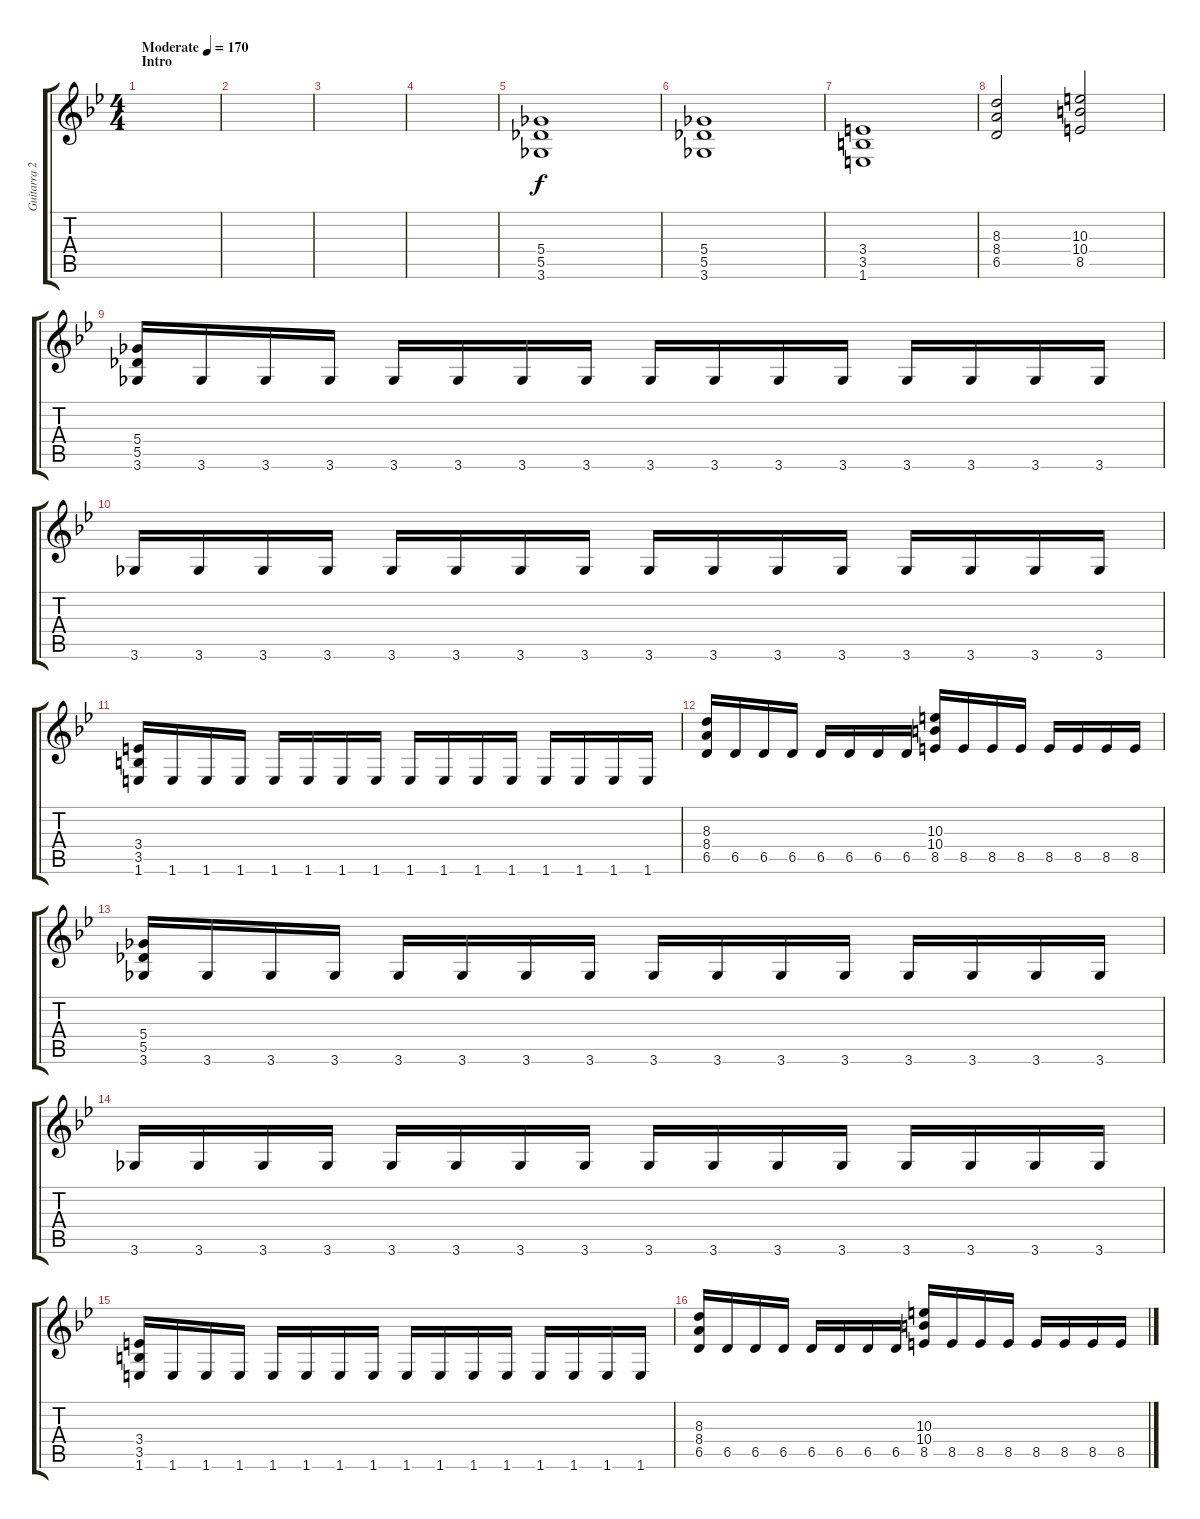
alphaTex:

\track ("Guitarra 2" "Guitarra 2") {instrument overdrivenguitar}
\staff {score tabs}
\tuning (Eb4 Bb3 Gb3 Db3 Ab2 Eb2) {hide}
\ts (4 4)
\section ("" "Intro")
\tempo (170 "Moderate")
\clef g2
\ks gminor
|
|
|
|
(5.4 5.5 3.6).1 |
(5.4 5.5 3.6).1 |
(3.4 3.5 1.6).1 |
(8.3 8.4 6.5).2 (10.3 10.4 8.5).2 |
(5.4 5.5 3.6).16 3.6.16 3.6.16 3.6.16 3.6.16 3.6.16 3.6.16 3.6.16 3.6.16 3.6.16 3.6.16 3.6.16 3.6.16 3.6.16 3.6.16 3.6.16 |
3.6.16 3.6.16 3.6.16 3.6.16 3.6.16 3.6.16 3.6.16 3.6.16 3.6.16 3.6.16 3.6.16 3.6.16 3.6.16 3.6.16 3.6.16 3.6.16 |
(3.4 3.5 1.6).16 1.6.16 1.6.16 1.6.16 1.6.16 1.6.16 1.6.16 1.6.16 1.6.16 1.6.16 1.6.16 1.6.16 1.6.16 1.6.16 1.6.16 1.6.16 |
(8.3 8.4 6.5).16 6.5.16 6.5.16 6.5.16 6.5.16 6.5.16 6.5.16 6.5.16 (10.3 10.4 8.5).16 8.5.16 8.5.16 8.5.16 8.5.16 8.5.16 8.5.16 8.5.16 |
(5.4 5.5 3.6).16 3.6.16 3.6.16 3.6.16 3.6.16 3.6.16 3.6.16 3.6.16 3.6.16 3.6.16 3.6.16 3.6.16 3.6.16 3.6.16 3.6.16 3.6.16 |
3.6.16 3.6.16 3.6.16 3.6.16 3.6.16 3.6.16 3.6.16 3.6.16 3.6.16 3.6.16 3.6.16 3.6.16 3.6.16 3.6.16 3.6.16 3.6.16 |
(3.4 3.5 1.6).16 1.6.16 1.6.16 1.6.16 1.6.16 1.6.16 1.6.16 1.6.16 1.6.16 1.6.16 1.6.16 1.6.16 1.6.16 1.6.16 1.6.16 1.6.16 |
(8.3 8.4 6.5).16 6.5.16 6.5.16 6.5.16 6.5.16 6.5.16 6.5.16 6.5.16 (10.3 10.4 8.5).16 8.5.16 8.5.16 8.5.16 8.5.16 8.5.16 8.5.16 8.5.16
